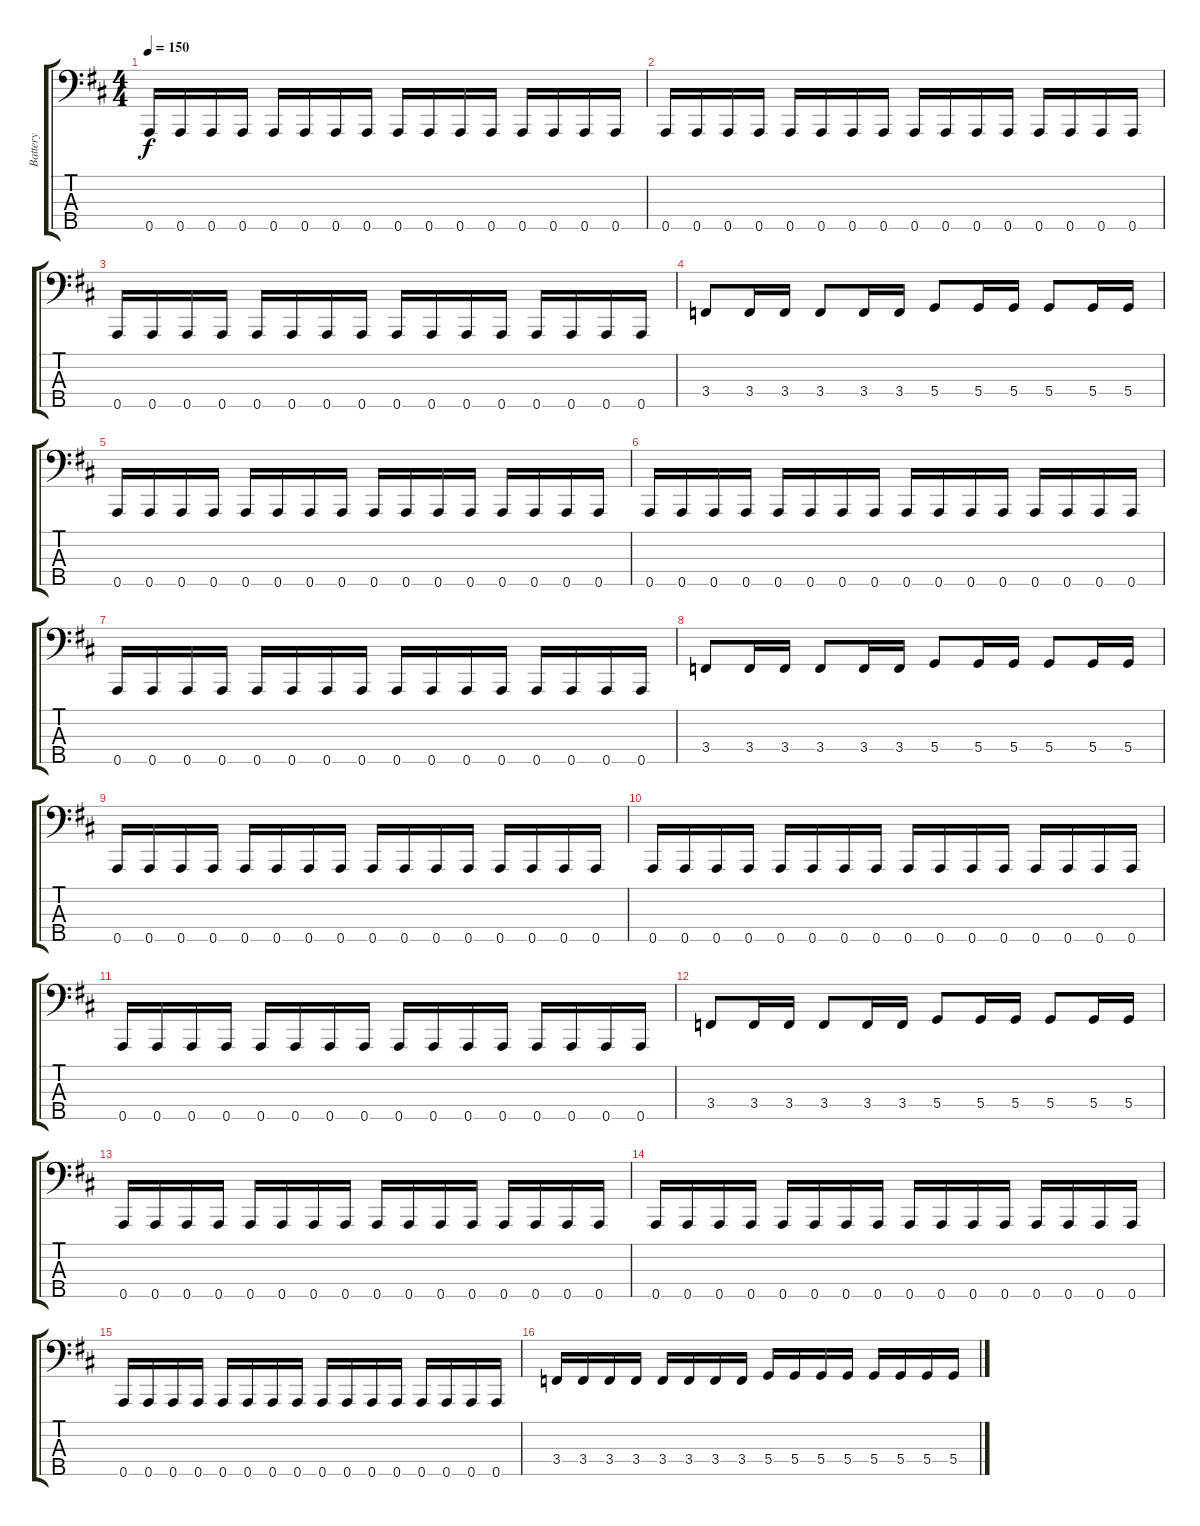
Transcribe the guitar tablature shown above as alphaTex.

\track ("Battery" "Battery") {instrument electricbassfinger}
\staff {score tabs}
\tuning (F2 C2 G1 D1 A0) {hide}
\ts (4 4)
\tempo 150
\clef f4
\ks d
0.5.16{dy f} 0.5.16 0.5.16 0.5.16 0.5.16 0.5.16 0.5.16 0.5.16 0.5.16 0.5.16 0.5.16 0.5.16 0.5.16 0.5.16 0.5.16 0.5.16 |
0.5.16 0.5.16 0.5.16 0.5.16 0.5.16 0.5.16 0.5.16 0.5.16 0.5.16 0.5.16 0.5.16 0.5.16 0.5.16 0.5.16 0.5.16 0.5.16 |
0.5.16 0.5.16 0.5.16 0.5.16 0.5.16 0.5.16 0.5.16 0.5.16 0.5.16 0.5.16 0.5.16 0.5.16 0.5.16 0.5.16 0.5.16 0.5.16 |
3.4.8 3.4.16 3.4.16 3.4.8 3.4.16 3.4.16 5.4.8 5.4.16 5.4.16 5.4.8 5.4.16 5.4.16 |
0.5.16 0.5.16 0.5.16 0.5.16 0.5.16 0.5.16 0.5.16 0.5.16 0.5.16 0.5.16 0.5.16 0.5.16 0.5.16 0.5.16 0.5.16 0.5.16 |
0.5.16 0.5.16 0.5.16 0.5.16 0.5.16 0.5.16 0.5.16 0.5.16 0.5.16 0.5.16 0.5.16 0.5.16 0.5.16 0.5.16 0.5.16 0.5.16 |
0.5.16 0.5.16 0.5.16 0.5.16 0.5.16 0.5.16 0.5.16 0.5.16 0.5.16 0.5.16 0.5.16 0.5.16 0.5.16 0.5.16 0.5.16 0.5.16 |
3.4.8 3.4.16 3.4.16 3.4.8 3.4.16 3.4.16 5.4.8 5.4.16 5.4.16 5.4.8 5.4.16 5.4.16 |
0.5.16 0.5.16 0.5.16 0.5.16 0.5.16 0.5.16 0.5.16 0.5.16 0.5.16 0.5.16 0.5.16 0.5.16 0.5.16 0.5.16 0.5.16 0.5.16 |
0.5.16 0.5.16 0.5.16 0.5.16 0.5.16 0.5.16 0.5.16 0.5.16 0.5.16 0.5.16 0.5.16 0.5.16 0.5.16 0.5.16 0.5.16 0.5.16 |
0.5.16 0.5.16 0.5.16 0.5.16 0.5.16 0.5.16 0.5.16 0.5.16 0.5.16 0.5.16 0.5.16 0.5.16 0.5.16 0.5.16 0.5.16 0.5.16 |
3.4.8 3.4.16 3.4.16 3.4.8 3.4.16 3.4.16 5.4.8 5.4.16 5.4.16 5.4.8 5.4.16 5.4.16 |
0.5.16 0.5.16 0.5.16 0.5.16 0.5.16 0.5.16 0.5.16 0.5.16 0.5.16 0.5.16 0.5.16 0.5.16 0.5.16 0.5.16 0.5.16 0.5.16 |
0.5.16 0.5.16 0.5.16 0.5.16 0.5.16 0.5.16 0.5.16 0.5.16 0.5.16 0.5.16 0.5.16 0.5.16 0.5.16 0.5.16 0.5.16 0.5.16 |
0.5.16 0.5.16 0.5.16 0.5.16 0.5.16 0.5.16 0.5.16 0.5.16 0.5.16 0.5.16 0.5.16 0.5.16 0.5.16 0.5.16 0.5.16 0.5.16 |
3.4.16 3.4.16 3.4.16 3.4.16 3.4.16 3.4.16 3.4.16 3.4.16 5.4.16 5.4.16 5.4.16 5.4.16 5.4.16 5.4.16 5.4.16 5.4.16
